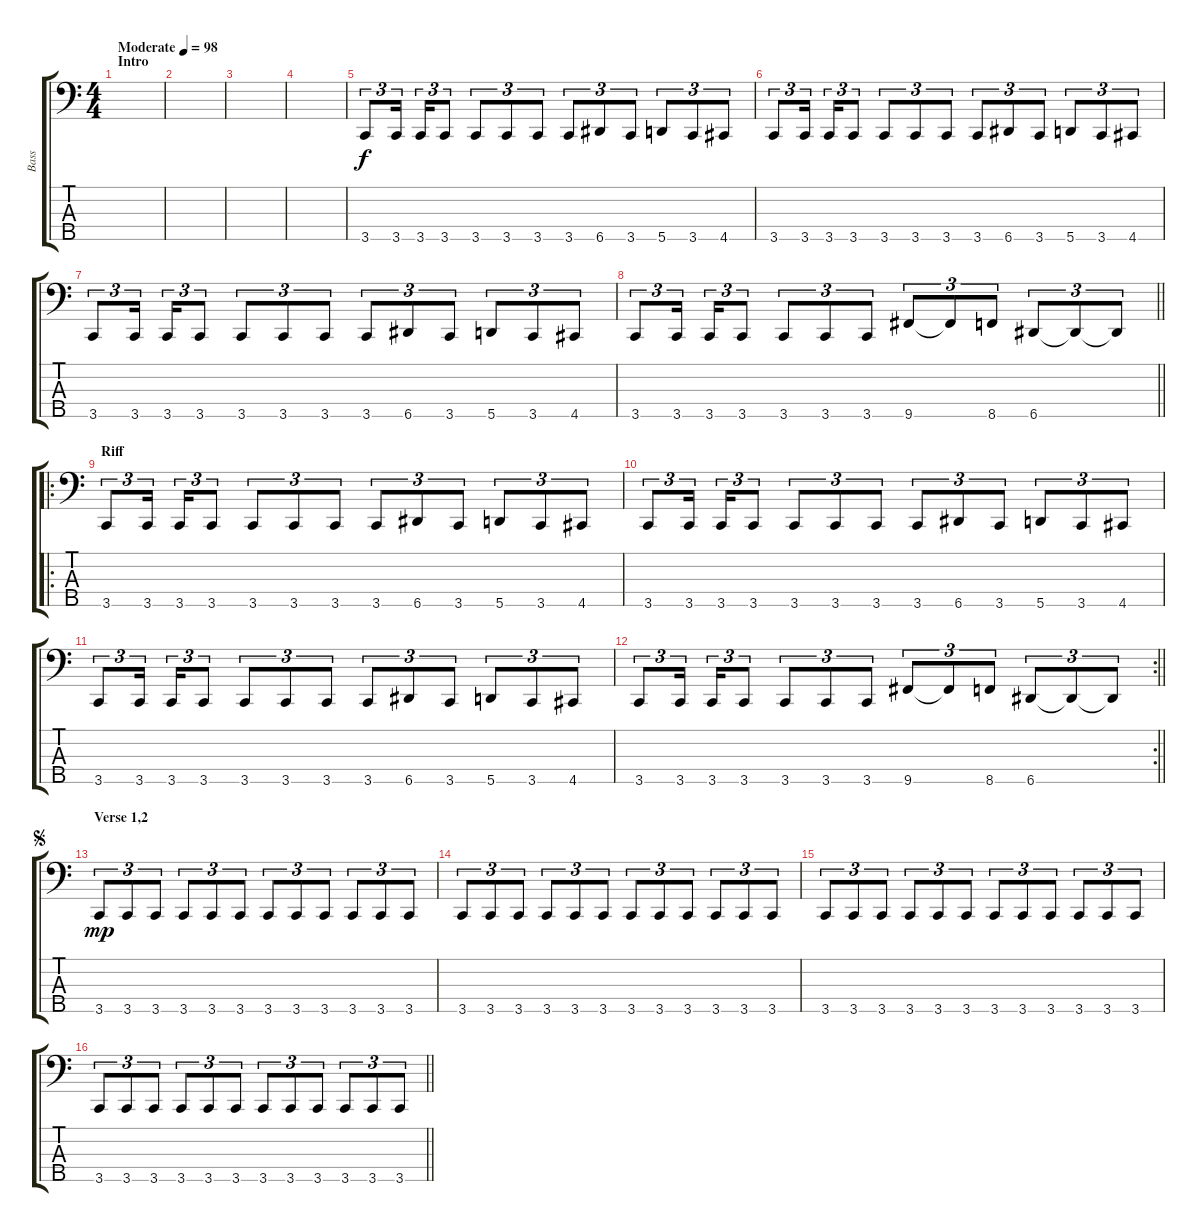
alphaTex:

\track ("Bass" "Bass") {instrument electricbassfinger}
\staff {score tabs}
\tuning (G2 D2 A1 E1 A0) {hide}
\ts (4 4)
\section ("" "Intro")
\tempo (98 "Moderate")
\clef f4
\ks c
|
|
|
|
3.5.8{tu (3 2)} 3.5.16{tu (3 2) beam splitsecondary} 3.5.16{tu (3 2)} 3.5.8{tu (3 2)} 3.5.8{tu (3 2)} 3.5.8{tu (3 2)} 3.5.8{tu (3 2)} 3.5.8{tu (3 2)} 6.5.8{tu (3 2)} 3.5.8{tu (3 2)} 5.5.8{tu (3 2)} 3.5.8{tu (3 2)} 4.5.8{tu (3 2)} |
3.5.8{tu (3 2)} 3.5.16{tu (3 2) beam splitsecondary} 3.5.16{tu (3 2)} 3.5.8{tu (3 2)} 3.5.8{tu (3 2)} 3.5.8{tu (3 2)} 3.5.8{tu (3 2)} 3.5.8{tu (3 2)} 6.5.8{tu (3 2)} 3.5.8{tu (3 2)} 5.5.8{tu (3 2)} 3.5.8{tu (3 2)} 4.5.8{tu (3 2)} |
3.5.8{tu (3 2)} 3.5.16{tu (3 2) beam splitsecondary} 3.5.16{tu (3 2)} 3.5.8{tu (3 2)} 3.5.8{tu (3 2)} 3.5.8{tu (3 2)} 3.5.8{tu (3 2)} 3.5.8{tu (3 2)} 6.5.8{tu (3 2)} 3.5.8{tu (3 2)} 5.5.8{tu (3 2)} 3.5.8{tu (3 2)} 4.5.8{tu (3 2)} |
\barLineRight lightlight
3.5.8{tu (3 2)} 3.5.16{tu (3 2) beam splitsecondary} 3.5.16{tu (3 2)} 3.5.8{tu (3 2)} 3.5.8{tu (3 2)} 3.5.8{tu (3 2)} 3.5.8{tu (3 2)} 9.5.8{tu (3 2)} 9.5{t}.8{tu (3 2)} 8.5.8{tu (3 2)} 6.5.8{tu (3 2)} 6.5{t}.8{tu (3 2)} 6.5{t}.8{tu (3 2)} |
\ro
\section ("" "Riff")
3.5.8{tu (3 2)} 3.5.16{tu (3 2) beam splitsecondary} 3.5.16{tu (3 2)} 3.5.8{tu (3 2)} 3.5.8{tu (3 2)} 3.5.8{tu (3 2)} 3.5.8{tu (3 2)} 3.5.8{tu (3 2)} 6.5.8{tu (3 2)} 3.5.8{tu (3 2)} 5.5.8{tu (3 2)} 3.5.8{tu (3 2)} 4.5.8{tu (3 2)} |
3.5.8{tu (3 2)} 3.5.16{tu (3 2) beam splitsecondary} 3.5.16{tu (3 2)} 3.5.8{tu (3 2)} 3.5.8{tu (3 2)} 3.5.8{tu (3 2)} 3.5.8{tu (3 2)} 3.5.8{tu (3 2)} 6.5.8{tu (3 2)} 3.5.8{tu (3 2)} 5.5.8{tu (3 2)} 3.5.8{tu (3 2)} 4.5.8{tu (3 2)} |
3.5.8{tu (3 2)} 3.5.16{tu (3 2) beam splitsecondary} 3.5.16{tu (3 2)} 3.5.8{tu (3 2)} 3.5.8{tu (3 2)} 3.5.8{tu (3 2)} 3.5.8{tu (3 2)} 3.5.8{tu (3 2)} 6.5.8{tu (3 2)} 3.5.8{tu (3 2)} 5.5.8{tu (3 2)} 3.5.8{tu (3 2)} 4.5.8{tu (3 2)} |
\rc 2
\barLineRight lightlight
3.5.8{tu (3 2)} 3.5.16{tu (3 2) beam splitsecondary} 3.5.16{tu (3 2)} 3.5.8{tu (3 2)} 3.5.8{tu (3 2)} 3.5.8{tu (3 2)} 3.5.8{tu (3 2)} 9.5.8{tu (3 2)} 9.5{t}.8{tu (3 2)} 8.5.8{tu (3 2)} 6.5.8{tu (3 2)} 6.5{t}.8{tu (3 2)} 6.5{t}.8{tu (3 2)} |
\section ("" "Verse 1,2")
\jump segno
3.5.8{tu (3 2) dy mp} 3.5.8{tu (3 2)} 3.5.8{tu (3 2)} 3.5.8{tu (3 2)} 3.5.8{tu (3 2)} 3.5.8{tu (3 2)} 3.5.8{tu (3 2)} 3.5.8{tu (3 2)} 3.5.8{tu (3 2)} 3.5.8{tu (3 2)} 3.5.8{tu (3 2)} 3.5.8{tu (3 2)} |
3.5.8{tu (3 2)} 3.5.8{tu (3 2)} 3.5.8{tu (3 2)} 3.5.8{tu (3 2)} 3.5.8{tu (3 2)} 3.5.8{tu (3 2)} 3.5.8{tu (3 2)} 3.5.8{tu (3 2)} 3.5.8{tu (3 2)} 3.5.8{tu (3 2)} 3.5.8{tu (3 2)} 3.5.8{tu (3 2)} |
3.5.8{tu (3 2)} 3.5.8{tu (3 2)} 3.5.8{tu (3 2)} 3.5.8{tu (3 2)} 3.5.8{tu (3 2)} 3.5.8{tu (3 2)} 3.5.8{tu (3 2)} 3.5.8{tu (3 2)} 3.5.8{tu (3 2)} 3.5.8{tu (3 2)} 3.5.8{tu (3 2)} 3.5.8{tu (3 2)} |
\barLineRight lightlight
3.5.8{tu (3 2)} 3.5.8{tu (3 2)} 3.5.8{tu (3 2)} 3.5.8{tu (3 2)} 3.5.8{tu (3 2)} 3.5.8{tu (3 2)} 3.5.8{tu (3 2)} 3.5.8{tu (3 2)} 3.5.8{tu (3 2)} 3.5.8{tu (3 2)} 3.5.8{tu (3 2)} 3.5.8{tu (3 2)}
